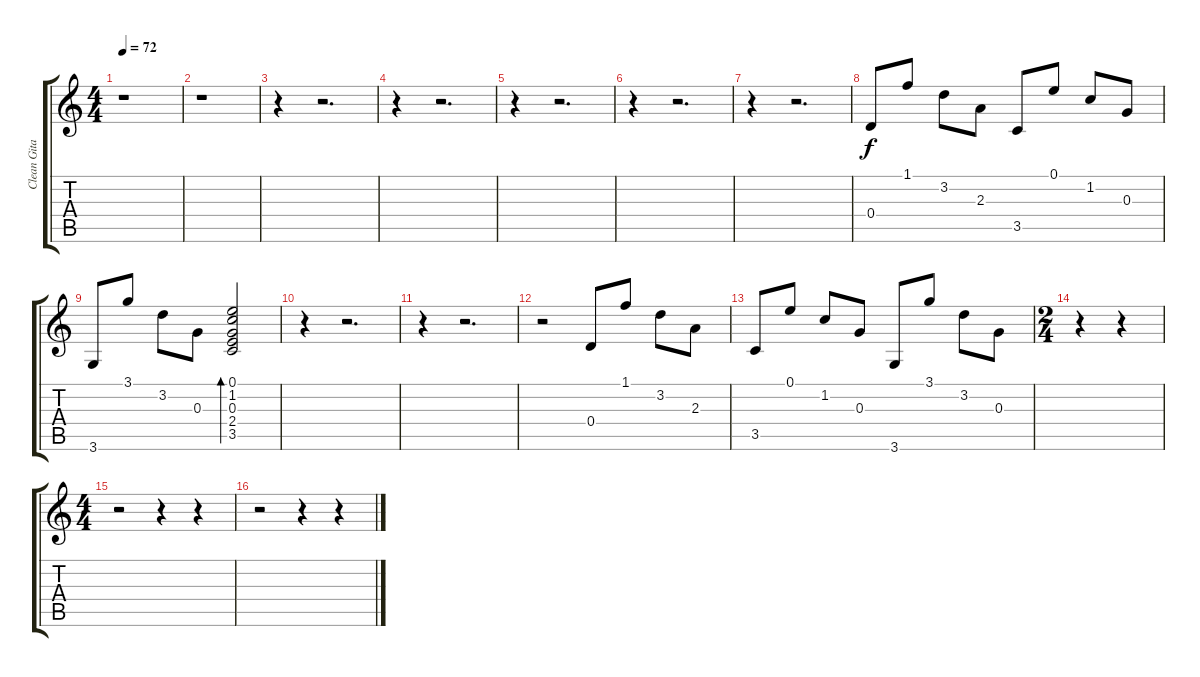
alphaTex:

\track ("Clean Gitarr" "Clean Gita") {instrument electricguitarclean}
\staff {score tabs}
\tuning (E4 B3 G3 D3 A2 E2) {hide}
\ts (4 4)
\tempo 72
\clef g2
\ks c
r.1{dy f instrument electricguitarclean} |
r.1 |
r.4 r.2{d} |
r.4 r.2{d} |
r.4 r.2{d} |
r.4 r.2{d} |
r.4 r.2{d} |
0.4.8 1.1.8 3.2.8 2.3.8 3.5.8 0.1.8 1.2.8 0.3.8 |
3.6.8 3.1.8 3.2.8 0.3.8 (0.1 1.2 0.3 2.4 3.5).2{bd 120} |
r.4 r.2{d} |
r.4 r.2{d} |
r.2 0.4.8 1.1.8 3.2.8 2.3.8 |
3.5.8 0.1.8 1.2.8 0.3.8 3.6.8 3.1.8 3.2.8 0.3.8 |
\ts (2 4)
r.4 r.4 |
\ts (4 4)
r.2 r.4 r.4 |
r.2 r.4 r.4
